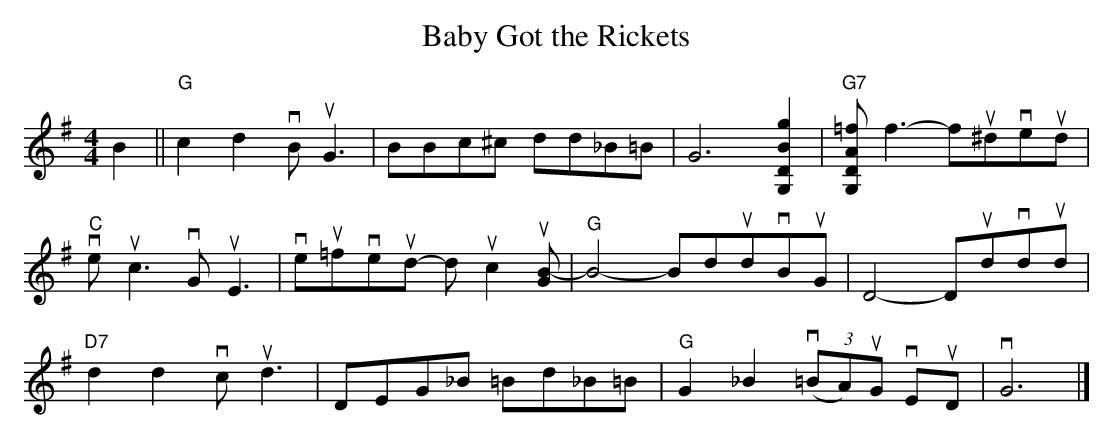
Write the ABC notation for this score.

X:1
T: Baby Got the Rickets
M: 4/4
L: 1/8
K: G
B2 ||\
"G"c2d2  vBuG3 | BBc^c dd_B=B | G6 [g2B2D2G,2] | "G7"[=fADG,]f3-fu^dveud |
"C"veuc3 vGuE3 | veu=fveud- duc2u[B-G] | "G"B4- BdudvBuG | D4- Dudvdud |
"D7"d2d2 vcud3 | DEG_B =Bd_B=B | "G"G2_B2 (3(v=BA)uG vEuD | vG6 |]
